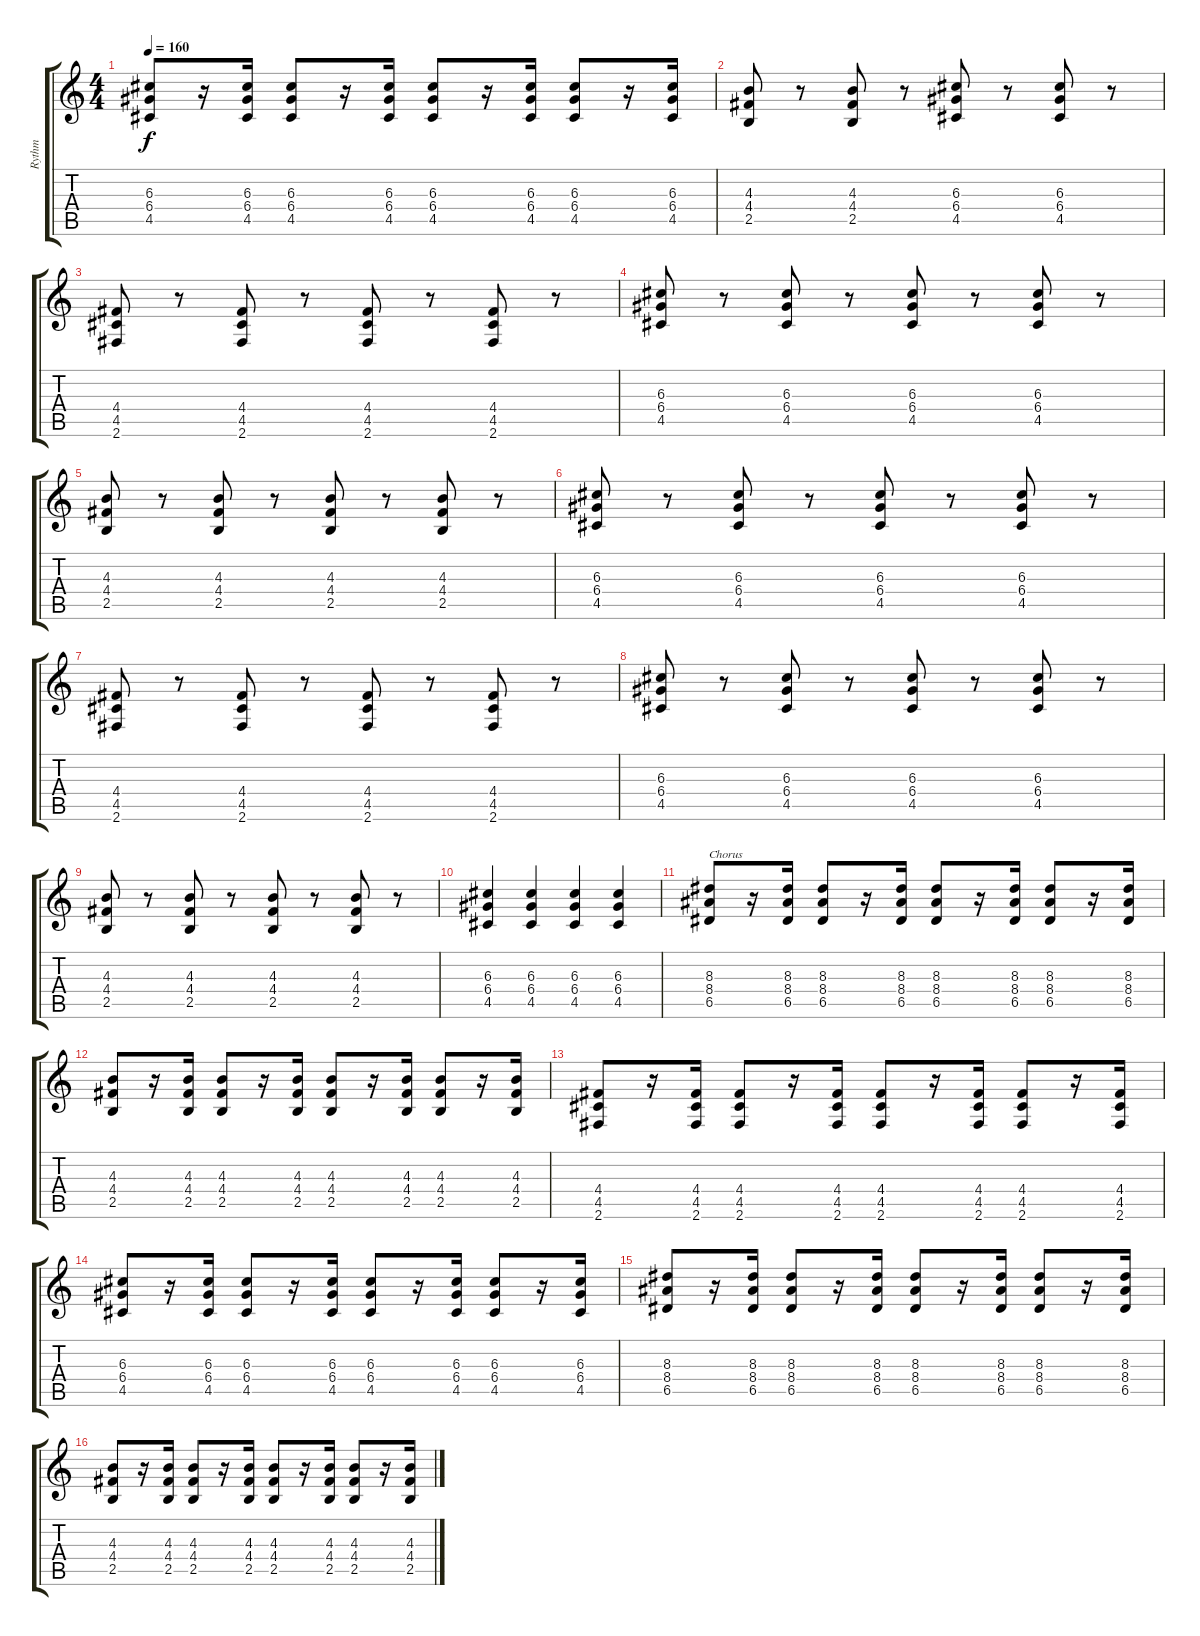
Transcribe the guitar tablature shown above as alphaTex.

\track ("Rythm" "Rythm") {instrument distortionguitar}
\staff {score tabs}
\tuning (E4 B3 G3 D3 A2 E2) {hide}
\ts (4 4)
\tempo 160
\clef g2
\ks c
(6.3 6.4 4.5).8{dy f} r.16 (6.3 6.4 4.5).16 (6.3 6.4 4.5).8 r.16 (6.3 6.4 4.5).16 (6.3 6.4 4.5).8 r.16 (6.3 6.4 4.5).16 (6.3 6.4 4.5).8 r.16 (6.3 6.4 4.5).16 |
(4.3 4.4 2.5).8 r.8 (4.3 4.4 2.5).8 r.8 (6.3 6.4 4.5).8 r.8 (6.3 6.4 4.5).8 r.8 |
(4.4 4.5 2.6).8 r.8 (4.4 4.5 2.6).8 r.8 (4.4 4.5 2.6).8 r.8 (4.4 4.5 2.6).8 r.8 |
(6.3 6.4 4.5).8 r.8 (6.3 6.4 4.5).8 r.8 (6.3 6.4 4.5).8 r.8 (6.3 6.4 4.5).8 r.8 |
(4.3 4.4 2.5).8 r.8 (4.3 4.4 2.5).8 r.8 (4.3 4.4 2.5).8 r.8 (4.3 4.4 2.5).8 r.8 |
(6.3 6.4 4.5).8 r.8 (6.3 6.4 4.5).8 r.8 (6.3 6.4 4.5).8 r.8 (6.3 6.4 4.5).8 r.8 |
(4.4 4.5 2.6).8 r.8 (4.4 4.5 2.6).8 r.8 (4.4 4.5 2.6).8 r.8 (4.4 4.5 2.6).8 r.8 |
(6.3 6.4 4.5).8 r.8 (6.3 6.4 4.5).8 r.8 (6.3 6.4 4.5).8 r.8 (6.3 6.4 4.5).8 r.8 |
(4.3 4.4 2.5).8 r.8 (4.3 4.4 2.5).8 r.8 (4.3 4.4 2.5).8 r.8 (4.3 4.4 2.5).8 r.8 |
(6.3 6.4 4.5).4 (6.3 6.4 4.5).4 (6.3 6.4 4.5).4 (6.3 6.4 4.5).4 |
(8.3 8.4 6.5).8{txt "Chorus"} r.16 (8.3 8.4 6.5).16 (8.3 8.4 6.5).8 r.16 (8.3 8.4 6.5).16 (8.3 8.4 6.5).8 r.16 (8.3 8.4 6.5).16 (8.3 8.4 6.5).8 r.16 (8.3 8.4 6.5).16 |
(4.3 4.4 2.5).8 r.16 (4.3 4.4 2.5).16 (4.3 4.4 2.5).8 r.16 (4.3 4.4 2.5).16 (4.3 4.4 2.5).8 r.16 (4.3 4.4 2.5).16 (4.3 4.4 2.5).8 r.16 (4.3 4.4 2.5).16 |
(4.4 4.5 2.6).8 r.16 (4.4 4.5 2.6).16 (4.4 4.5 2.6).8 r.16 (4.4 4.5 2.6).16 (4.4 4.5 2.6).8 r.16 (4.4 4.5 2.6).16 (4.4 4.5 2.6).8 r.16 (4.4 4.5 2.6).16 |
(6.3 6.4 4.5).8 r.16 (6.3 6.4 4.5).16 (6.3 6.4 4.5).8 r.16 (6.3 6.4 4.5).16 (6.3 6.4 4.5).8 r.16 (6.3 6.4 4.5).16 (6.3 6.4 4.5).8 r.16 (6.3 6.4 4.5).16 |
(8.3 8.4 6.5).8 r.16 (8.3 8.4 6.5).16 (8.3 8.4 6.5).8 r.16 (8.3 8.4 6.5).16 (8.3 8.4 6.5).8 r.16 (8.3 8.4 6.5).16 (8.3 8.4 6.5).8 r.16 (8.3 8.4 6.5).16 |
(4.3 4.4 2.5).8 r.16 (4.3 4.4 2.5).16 (4.3 4.4 2.5).8 r.16 (4.3 4.4 2.5).16 (4.3 4.4 2.5).8 r.16 (4.3 4.4 2.5).16 (4.3 4.4 2.5).8 r.16 (4.3 4.4 2.5).16
